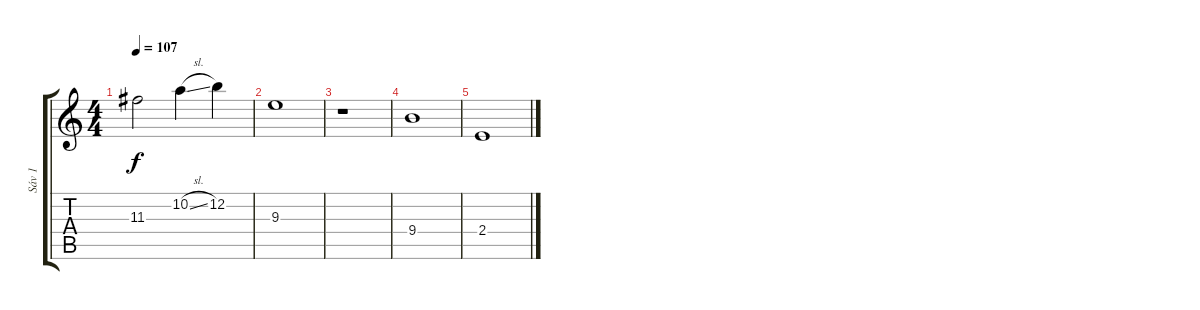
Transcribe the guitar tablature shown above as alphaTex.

\track ("Sáv 1" "Sáv 1") {instrument acousticguitarsteel}
\staff {score tabs}
\tuning (E4 B3 G3 D3 A2 E2) {hide}
\ts (4 4)
\tempo 107
\clef g2
\ks c
11.3{t}.2{dy f} 10.2{sl}.4 12.2.4 |
9.3.1 |
r.1 |
9.4.1 |
2.4.1
